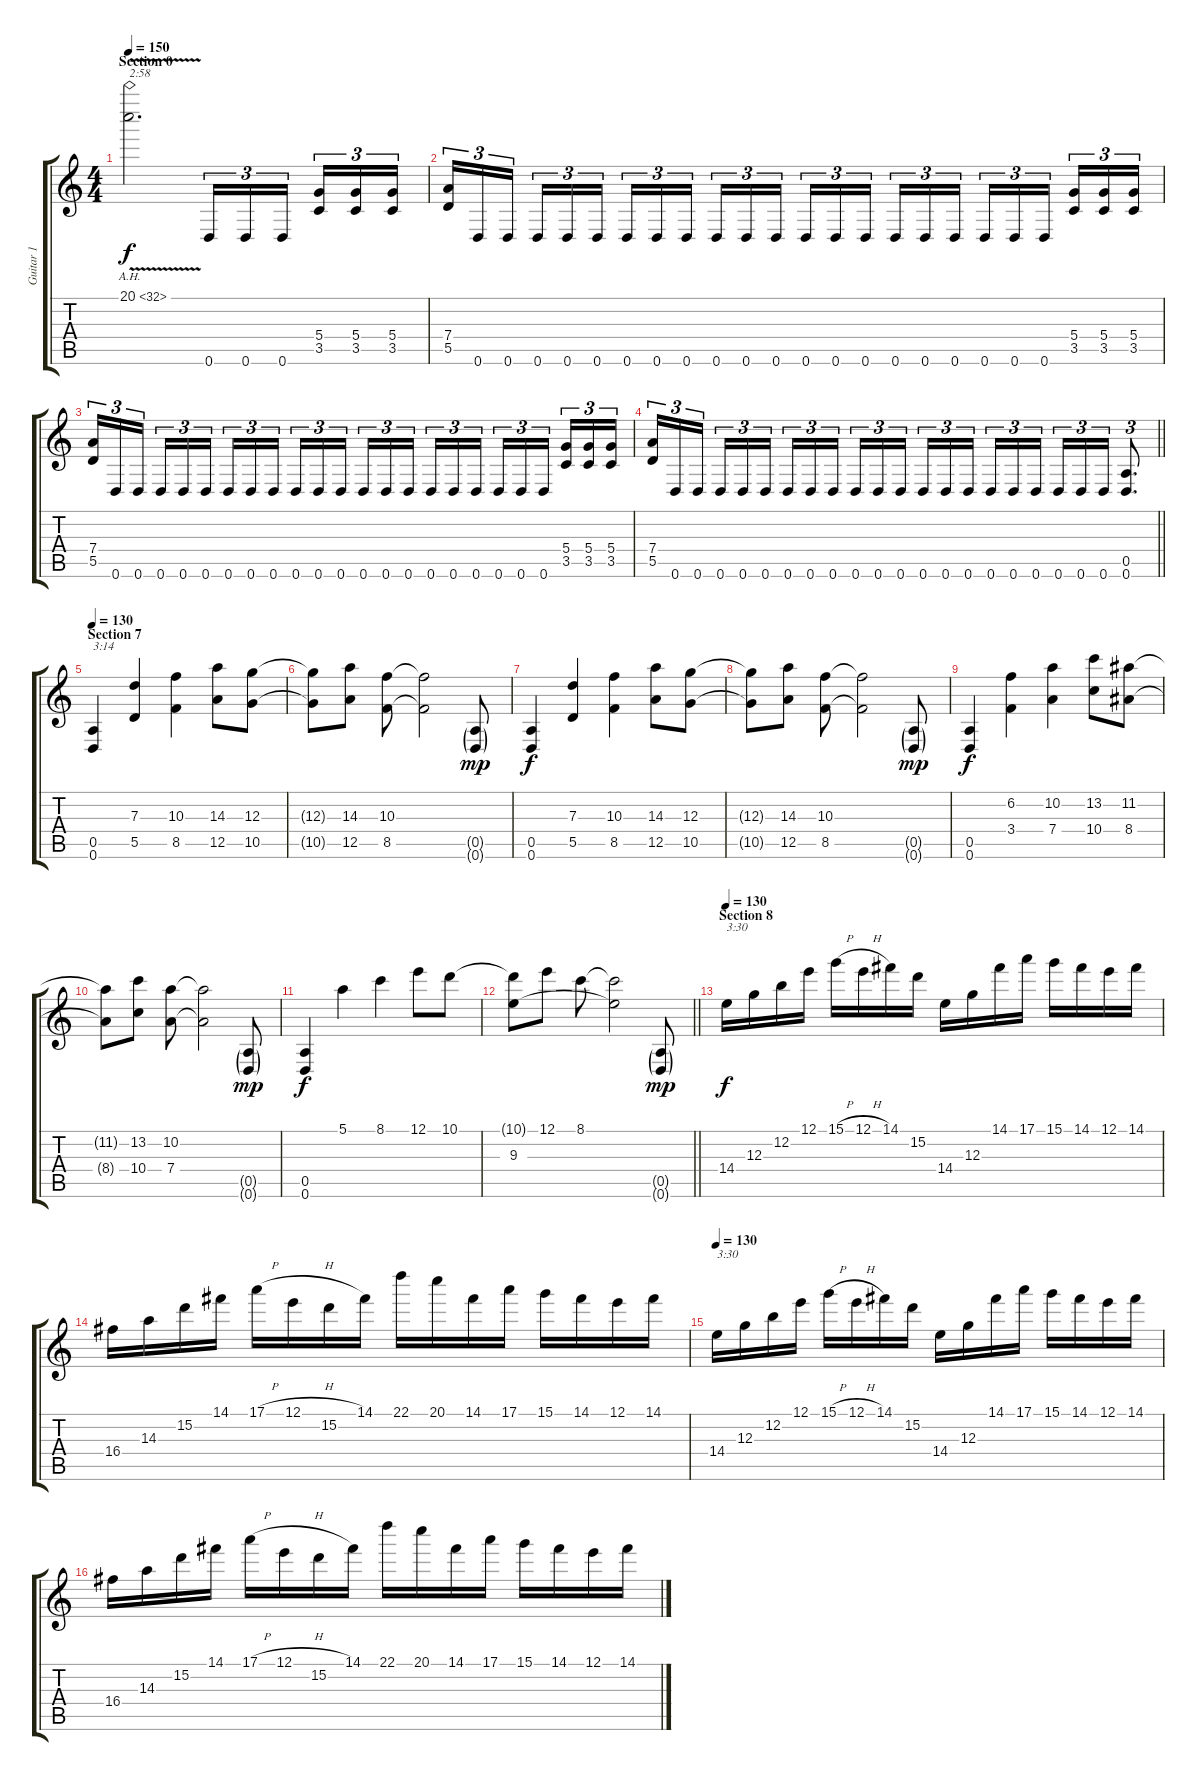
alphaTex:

\track ("Guitar 1" "Guitar 1") {instrument distortionguitar}
\staff {score tabs}
\tuning (E4 B3 G3 D3 A2 D2) {hide}
\ts (4 4)
\section ("" "Section 0")
\tempo 150
\clef g2
\ks c
20.1{ah 12 v}.2{d txt "2:58" dy f} 0.6.16{tu (3 2)} 0.6.16{tu (3 2)} 0.6.16{tu (3 2) beam splitsecondary} (5.4 3.5).16{tu (3 2)} (5.4 3.5).16{tu (3 2)} (5.4 3.5).16{tu (3 2)} |
(7.4 5.5).16{tu (3 2)} 0.6.16{tu (3 2)} 0.6.16{tu (3 2) beam splitsecondary} 0.6.16{tu (3 2)} 0.6.16{tu (3 2)} 0.6.16{tu (3 2)} 0.6.16{tu (3 2)} 0.6.16{tu (3 2)} 0.6.16{tu (3 2) beam splitsecondary} 0.6.16{tu (3 2)} 0.6.16{tu (3 2)} 0.6.16{tu (3 2)} 0.6.16{tu (3 2)} 0.6.16{tu (3 2)} 0.6.16{tu (3 2) beam splitsecondary} 0.6.16{tu (3 2)} 0.6.16{tu (3 2)} 0.6.16{tu (3 2)} 0.6.16{tu (3 2)} 0.6.16{tu (3 2)} 0.6.16{tu (3 2) beam splitsecondary} (5.4 3.5).16{tu (3 2)} (5.4 3.5).16{tu (3 2)} (5.4 3.5).16{tu (3 2)} |
(7.4 5.5).16{tu (3 2)} 0.6.16{tu (3 2)} 0.6.16{tu (3 2) beam splitsecondary} 0.6.16{tu (3 2)} 0.6.16{tu (3 2)} 0.6.16{tu (3 2)} 0.6.16{tu (3 2)} 0.6.16{tu (3 2)} 0.6.16{tu (3 2) beam splitsecondary} 0.6.16{tu (3 2)} 0.6.16{tu (3 2)} 0.6.16{tu (3 2)} 0.6.16{tu (3 2)} 0.6.16{tu (3 2)} 0.6.16{tu (3 2) beam splitsecondary} 0.6.16{tu (3 2)} 0.6.16{tu (3 2)} 0.6.16{tu (3 2)} 0.6.16{tu (3 2)} 0.6.16{tu (3 2)} 0.6.16{tu (3 2) beam splitsecondary} (5.4 3.5).16{tu (3 2)} (5.4 3.5).16{tu (3 2)} (5.4 3.5).16{tu (3 2)} |
\barLineRight lightlight
(7.4 5.5).16{tu (3 2)} 0.6.16{tu (3 2)} 0.6.16{tu (3 2) beam splitsecondary} 0.6.16{tu (3 2)} 0.6.16{tu (3 2)} 0.6.16{tu (3 2)} 0.6.16{tu (3 2)} 0.6.16{tu (3 2)} 0.6.16{tu (3 2) beam splitsecondary} 0.6.16{tu (3 2)} 0.6.16{tu (3 2)} 0.6.16{tu (3 2)} 0.6.16{tu (3 2)} 0.6.16{tu (3 2)} 0.6.16{tu (3 2) beam splitsecondary} 0.6.16{tu (3 2)} 0.6.16{tu (3 2)} 0.6.16{tu (3 2)} 0.6.16{tu (3 2)} 0.6.16{tu (3 2)} 0.6.16{tu (3 2)} (0.5 0.6).8{d tu (3 2)} |
\section ("" "Section 7")
\tempo 130
(0.5 0.6).4{txt "3:14"} (7.3 5.5).4 (10.3 8.5).4 (14.3 12.5).8 (12.3 10.5).8 |
(12.3{t} 10.5{t}).8 (14.3 12.5).8 (10.3 8.5).8 (10.3{t} 8.5{t}).2 (0.5{g} 0.6{g}).8{dy mp} |
(0.5 0.6).4{dy f} (7.3 5.5).4 (10.3 8.5).4 (14.3 12.5).8 (12.3 10.5).8 |
(12.3{t} 10.5{t}).8 (14.3 12.5).8 (10.3 8.5).8 (10.3{t} 8.5{t}).2 (0.5{g} 0.6{g}).8{dy mp} |
(0.5 0.6).4{dy f} (6.2 3.4).4 (10.2 7.4).4 (13.2 10.4).8 (11.2 8.4).8 |
(11.2{t} 8.4{t}).8 (13.2 10.4).8 (10.2 7.4).8 (10.2{t} 7.4{t}).2 (0.5{g} 0.6{g}).8{dy mp} |
(0.5 0.6).4{dy f} 5.1.4 8.1.4 12.1.8 10.1.8 |
\barLineRight lightlight
(10.1{t} 9.3).8 12.1.8 8.1.8 (8.1{t} 9.3{t}).2 (0.5{g} 0.6{g}).8{dy mp} |
\section ("" "Section 8")
\tempo 130
14.4.16{txt "3:30" dy f} 12.3.16 12.2.16 12.1.16 15.1{h}.16 12.1{h}.16 14.1.16 15.2.16 14.4.16 12.3.16 14.1.16 17.1.16 15.1.16 14.1.16 12.1.16 14.1.16 |
16.4.16 14.3.16 15.2.16 14.1.16 17.1{h}.16 12.1{h}.16 15.2.16 14.1.16 22.1.16 20.1.16 14.1.16 17.1.16 15.1.16 14.1.16 12.1.16 14.1.16 |
\tempo 130
14.4.16{txt "3:30"} 12.3.16 12.2.16 12.1.16 15.1{h}.16 12.1{h}.16 14.1.16 15.2.16 14.4.16 12.3.16 14.1.16 17.1.16 15.1.16 14.1.16 12.1.16 14.1.16 |
16.4.16 14.3.16 15.2.16 14.1.16 17.1{h}.16 12.1{h}.16 15.2.16 14.1.16 22.1.16 20.1.16 14.1.16 17.1.16 15.1.16 14.1.16 12.1.16 14.1.16
